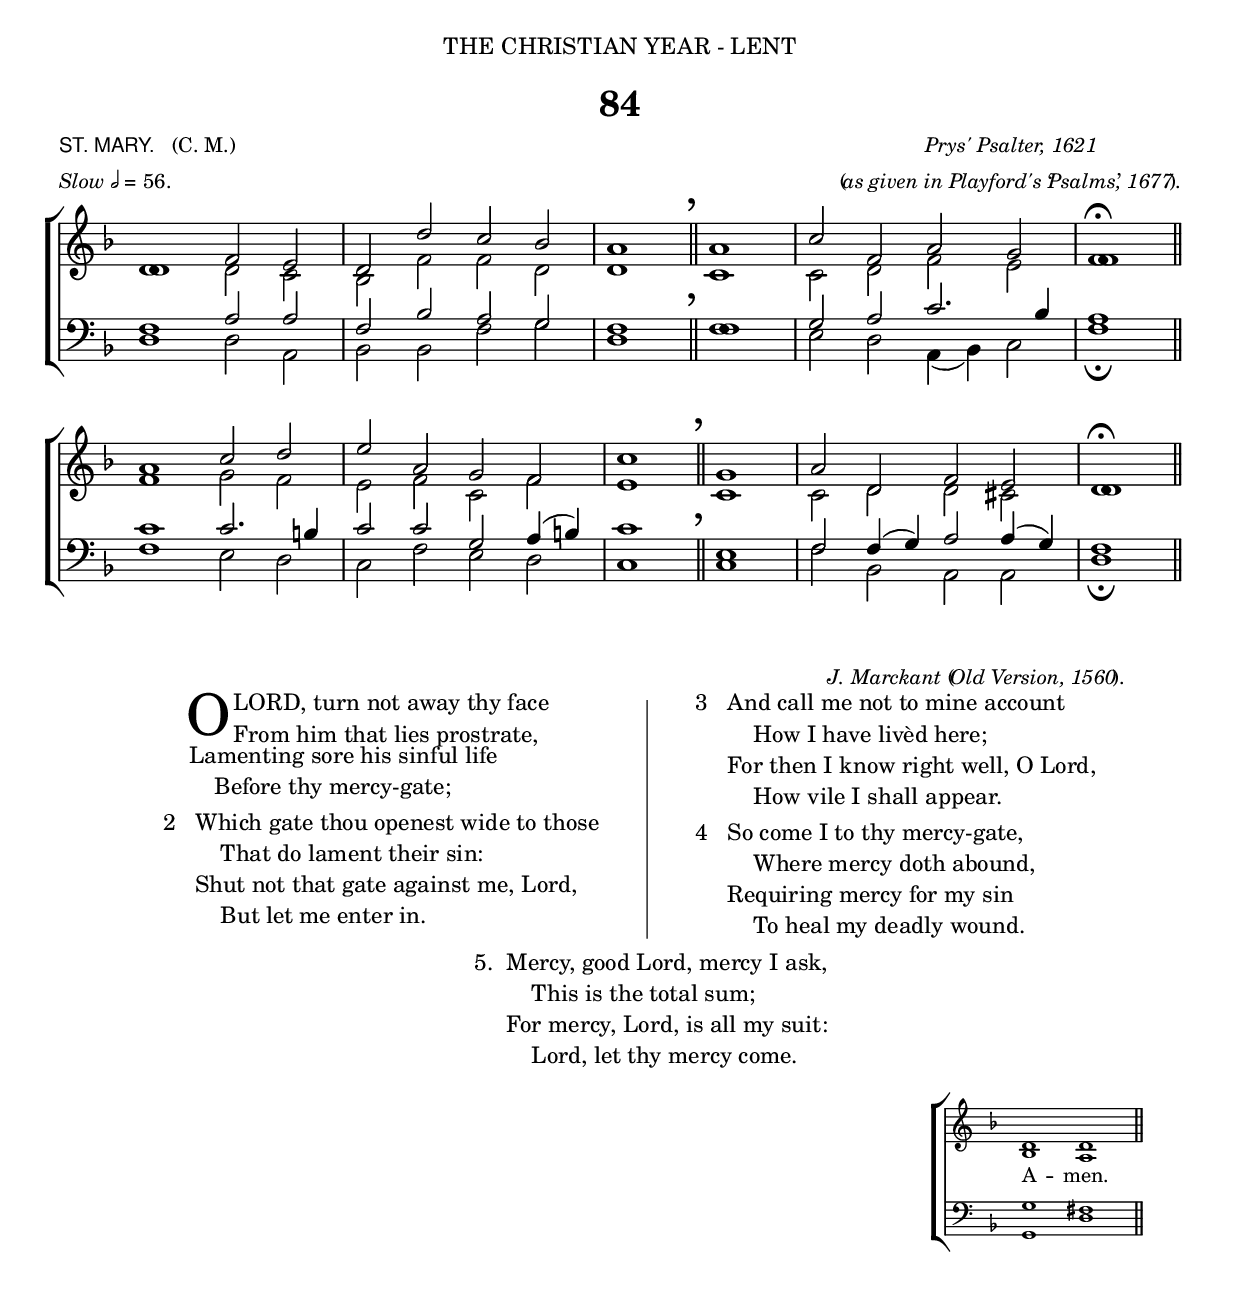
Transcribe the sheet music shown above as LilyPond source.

%%%148.png
%%%Hymn 84 St. Mary O Lord, turn not away thy face
%%%Version 1

\version "2.10"

\header {

  dedication = \markup { \center-align { \line {  "THE CHRISTIAN YEAR - LENT" } 
					       \hspace #1
						} }	
  title = "84"
			       
  meter = \markup { \small {\column {  \line { \sans {"ST. MARY."} \hspace #1 \roman {"(C. M.)"}}
                                       \line { \italic {Slow} \fontsize #-5 \general-align #Y #DOWN \note #"2" #1 = 56.}
                                  }
                  }}
 
  arranger =  \markup { \small {\center-align {
		            \line{ \italic "Prys' Psalter, 1621" }
			    \line { "(" \hspace #-1 \italic "as given in Playford's" "‘" \hspace #-1 \italic "Psalms," \hspace #-1 "’" \italic "1677" \hspace #-1 ")."  }
  		} } }  
		
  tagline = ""
}

%%%%%%%%%%%%%%%%%%%%%%%%%% Macros

%%% Macro to specify restart of a new measure in the middle of a piece.
%%% Needed to restart a new measure after a partial measure.
%%% In this case, the macro specifies that 0 1/2 notes in a 4/2 measure have past,
%%% hence we are at the beginning of a new measure

startmeasure =  \set Score.measurePosition = #(ly:make-moment 0 2)

%%% generates the breathmarks
breathmark = { \override Score.RehearsalMark #'break-visibility = #begin-of-line-invisible
	\override Score.RehearsalMark #'Y-offset = #'4.0
	\override Score.RehearsalMark #'X-offset = #'-0.5
	\mark \markup {\fontsize #4 ","}
}

%%% merge. Macro to pull note slightly leftwards.  Used to produce those partially merged wholenotes 

merge = \once \override NoteColumn #'force-hshift = #-0.01		      
	      
%%%%%%%%%%%%%%%%%%%%%%%%%% End of Macro definitions	   
	      
%%% SATB voices

global = {
  \time 4/2
  \key d \minor
  \set Staff.midiInstrument = "church organ"
}

soprano = \relative c' {
  d1 f2 e | d d' c bes | a1 \breathmark \bar "||" a1 | c2 f, a g |  f1 ^\fermata \bar "||" \break
  \startmeasure a1 c2 d | e a, g f | c'1 \breathmark \bar "||" g1 | a2 d, f e | d1 ^\fermata \bar "||"
}

alto = \relative c' {
  \merge d1 d2 c | bes f' f d | d1 \bar "||" c1 | c2 d f e | \merge f1 \bar "||"
  f1 g2 f | e f c f | e1 \bar "||" c1 | c2 d d cis | \merge d1 \bar "||" 
}

tenor = \relative c { \clef bass
  f1 a2 a | f bes a g | f1 \bar "||" f1 | g2 a c2. bes4 | a1 \bar "||"
  c1 c2. b4 | c2 c g a4( b) | c1 \bar "||" e,1 | f2 f4( g) a2 a4( g) | f1 \bar "||" 
}

bass = \relative c { \clef bass
  d1 d2 a | bes bes f' g | d1 \bar "||" \merge f1 | e2 d a4( bes) c2 | f1 _\fermata \bar "||"
  f1 e2 d | c f e d | c1 \bar "||" c1 | f2 bes, a a | d1 _\fermata \bar "||"
}


#(ly:set-option 'point-and-click #f)

\paper {
  #(set-paper-size "a4")
%  annotate-spacing = ##t
  print-page-number = ##f
  ragged-last-bottom = ##t
  ragged-bottom = ##t
}

\book{

%%% Score block	
	
\score{
\new ChoirStaff	
 <<

	\context Staff = upper << 
	\context Voice = sopranos { \voiceOne \global \soprano }
	\context Voice = altos    {\voiceTwo \global \alto }
	                      >>
	\context Staff = lower <<
	\context Voice = tenors { \voiceOne \global \tenor }
	\context Voice = basses { \voiceTwo \global \bass }
			        >> 
 >>
\layout {
		indent=0
%		\context { \Score timing = ##f }
		\context { \Score \remove "Bar_number_engraver" }
		\context { \Staff \remove "Time_signature_engraver" }
		\context { \Score \remove "Mark_engraver"  }
                \context { \Staff \consists "Mark_engraver"  }
	}

\midi { 
   \context { \Score tempoWholesPerMinute = #(ly:make-moment 56 2) }
       }	
} %%score bracket

%%% Lyrics titles

\markup { \small { \hspace #74 \italic "J. Marckant" "(" \hspace #-1 \italic "Old Version, 1560" \hspace #-1 ")." } }

%%% Main lyrics markup block
%%% Lyrics in 3 columns,  column 1 (verses), column 2 (a dividing line), column 3 (verses); centred last verse

\markup { \hspace #10 %%add space as necc. to center the entire block of lyrics
          \column { %%% super column comprising 3 columns and separator line
	    \line { %% a master line of 3 columns, two for lyrics and one column of a separator line
		\column { %% column 1
	                 \column { %%verse 1 is a column of 2 lines  
	                  \line { \hspace #2.2 \column { \lower #2.4 \fontsize #8 "O" }   %%Drop Cap goes here
				  \hspace #-1.6    %% adjust this if other letters are too far from Drop Cap
				  \column  { \raise #0.0 "  LORD, turn not away thy face"
			                                 "  From him that lies prostrate," } }  
	                  \line {  \hspace #2.5  %%adjust hspace until this line left edge is flush with Drop Cap
				   \lower  #1.56  %%adjust this until the line spacing looks right
				   \column {   
					  "Lamenting sore his sinful life"
					  "    Before thy mercy-gate;"
			  		}}
			       
			           } %%% finish verse 1
		        \hspace #1 
           		\line { "2  "
			   \column {	     
				   "Which gate thou openest wide to those"
				   "    That do lament their sin:"
				   "Shut not that gate against me, Lord,"
				   "    But let me enter in."
			}}
		}  %% finish Page column 1
		
	\hspace #4 %%adds horizontal space columns 1 and 2   
			   
	\column { \filled-box #'(0.0 . 0.1) #'( -22 . 1) #0 }   %%% Column 2. This is the line dviding the columns 1 and 3. 
			   	   
	\hspace #4 %%adds horizontal space between columns 2 and 3	
	
	\column { %%start page column 3		
 
           		\line { "3  "
			  \column {	     
				  "And call me not to mine account"
				  "    How I have livèd here;"
				  "For then I know right well, O Lord,"
				  "    How vile I shall appear."
			}}
		        \hspace #1 
           		\line {"4  "
			  \column {	     
				  "So come I to thy mercy-gate,"
				  "    Where mercy doth abound,"
				  "Requiring mercy for my sin"
				  "    To heal my deadly wound."
			}}
	    } %%% end column 3
     } %%% end master-line
		%%% centred last verse
		        \hspace #1 
           		\line { \hspace #30  "5. "
			  \column {	     
				  "Mercy, good Lord, mercy I ask,"
				  "    This is the total sum;"
				  "For mercy, Lord, is all my suit:"
				  "    Lord, let thy mercy come."
     			}}
     
   } %%% super column bracket
} %%% lyrics markup bracket

%%% Amen score block
\score{
  \new ChoirStaff
   <<
        \context Staff = upper \with { fontSize = #-3  \override StaffSymbol #'staff-space = #(magstep -2) }  
	                      << 
	\context Voice = "sopranos" { \relative c' { \clef treble \global \voiceOne d1 d1 \bar "||" }}
	\context Voice = "altos"    { \relative c' {  \clef treble \global \voiceTwo bes1 a1 \bar "||" }}
	                      >>
			      
	\context Lyrics \lyricsto "altos" { \override LyricText #'font-size = #-1 A -- men. }
	
	\context Staff = lower \with { fontSize = #-3  \override StaffSymbol #'staff-space = #(magstep -2) }  
	                       <<
	\context Voice = "tenors" { \relative c { \clef bass \global \voiceThree g'1 fis1 \bar "||" }}
	\context Voice = "basses" { \relative c { \clef bass \global \voiceFour  g1 d'1 \bar "||" }}
			        >> 
  >>			      
\header { breakbefore = ##f piece = " " opus = " " }
\layout { 
	\context { \Score timing = ##f }
	ragged-right = ##t
	indent = 15\cm
	\context { \Staff \remove Time_signature_engraver }

       }

%%% Amen midi       
\midi { \context { \Score tempoWholesPerMinute = #(ly:make-moment 56 2) }}   
       
}  

} %%book bracket